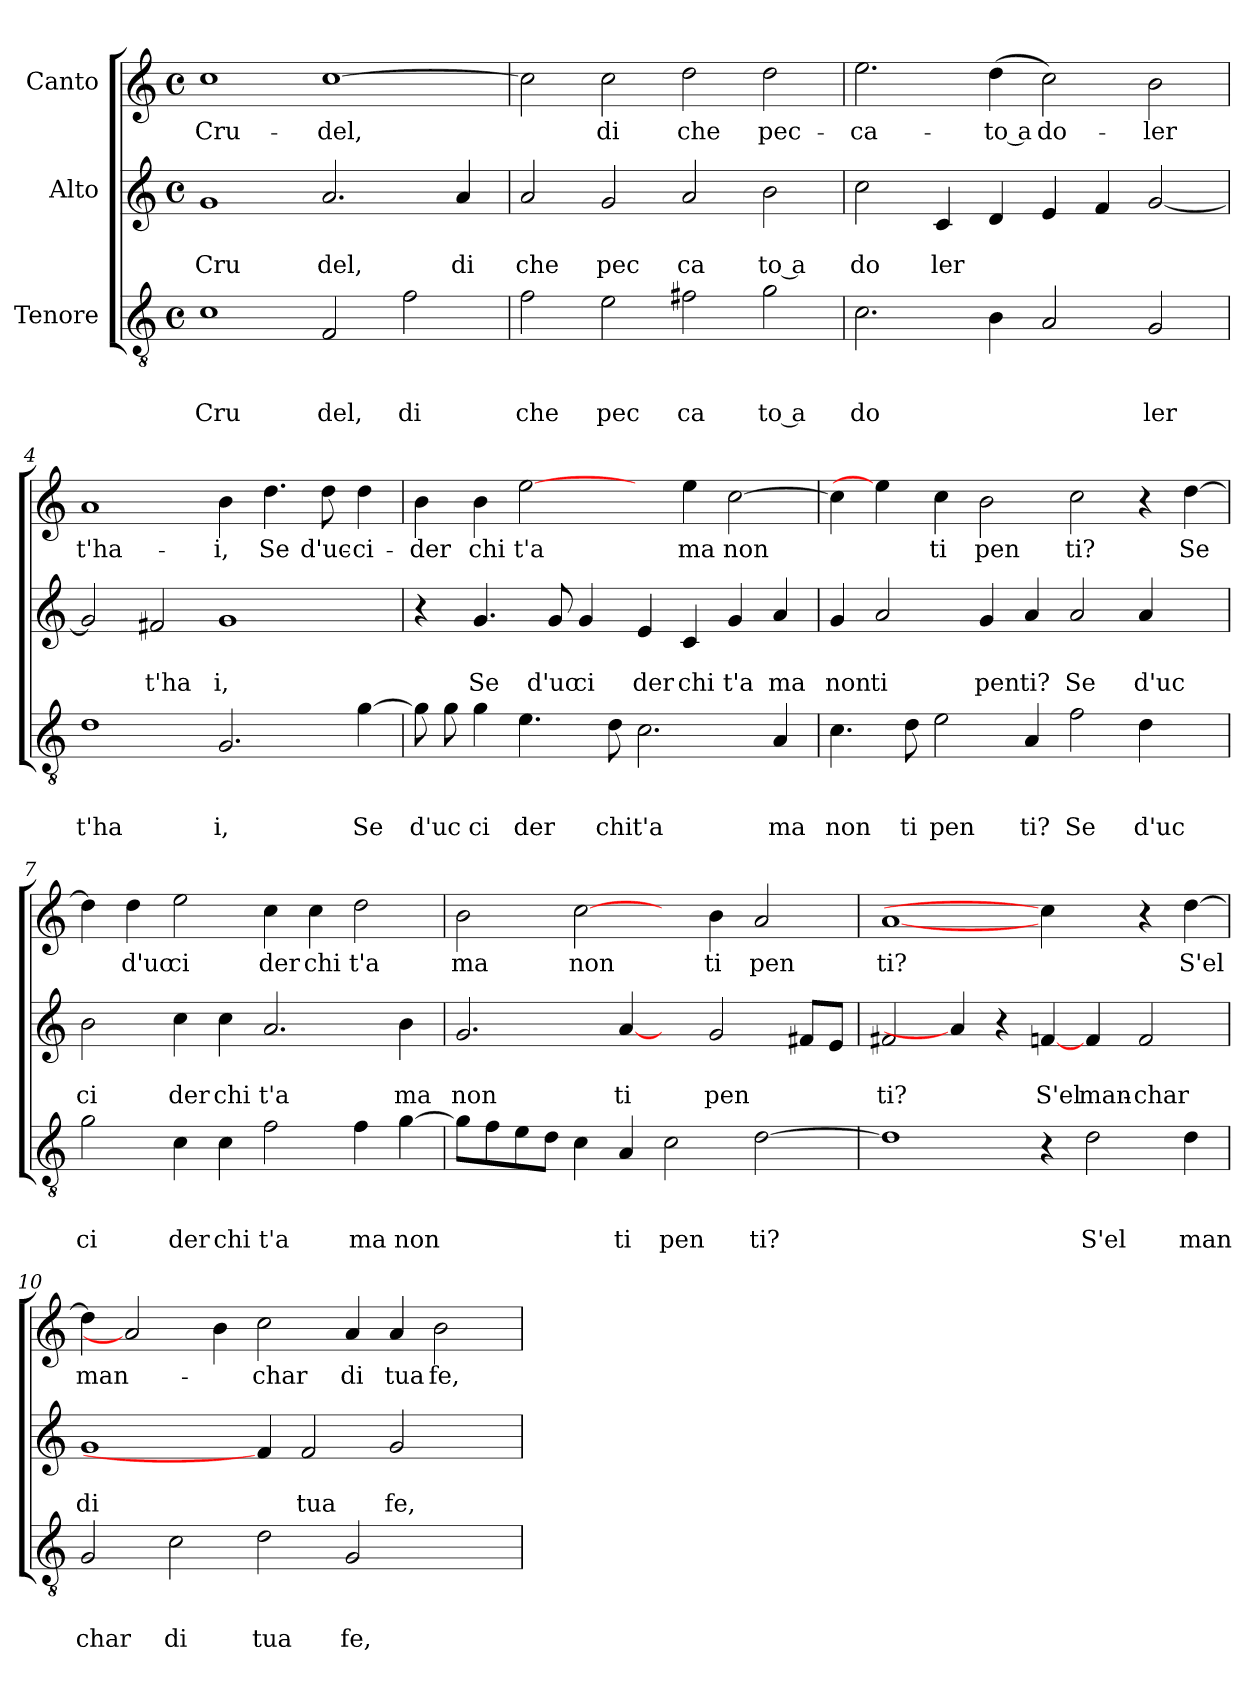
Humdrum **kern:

**kern	**text	**text	**text	**kern	**text	**text	**kern	**text
*part3	*part3	*part3	*part3	*part2	*part2	*part2	*part1	*part1
*staff3	*staff3	*staff3	*staff3	*staff2	*staff2	*staff2	*staff1	*staff1
*I"Tenore	*	*	*	*I"Alto	*	*	*I"Canto	*
*clefGv2	*	*	*	*clefG2	*	*	*clefG2	*
*k[]	*	*	*	*k[]	*	*	*k[]	*
*C:	*	*	*	*C:	*	*	*C:	*
*M4/4	*	*	*	*M4/4	*	*	*M4/4	*
*met(c)	*	*	*	*met(c)	*	*	*met(c)	*
=1	=1	=1	=1	=1	=1	=1	=1	=1
!	!	!	!LO:LY:b	!	!	!LO:LY:b	!	!LO:LY:b
1c	.	.	Cru	1g	.	Cru	1cc	Cru-
!	!	!	!LO:LY:b	!	!	!LO:LY:b	!	!LO:LY:b
2F/	.	.	del,	2.a/	.	del,	[>1cc	-del,
!	!	!	!LO:LY:b	!	!	!	!	!
2f\	.	.	di	.	.	.	.	.
!	!	!	!	!	!	!LO:LY:b	!	!
.	.	.	.	4a/	.	di	.	.
=2	=2	=2	=2	=2	=2	=2	=2	=2
!	!	!	!LO:LY:b	!	!	!LO:LY:b	!	!
2f\	.	.	che	2a/	.	che	2cc\]	.
!	!	!	!LO:LY:b	!	!	!LO:LY:b	!	!LO:LY:b
2e\	.	.	pec	2g/	.	pec	2cc\	di
!	!	!	!LO:LY:b	!	!	!LO:LY:b	!	!LO:LY:b
2f#X\	.	.	ca	2a/	.	ca	2dd\	che
!	!	!	!LO:LY:b:rj	!	!	!LO:LY:b:rj	!	!LO:LY:b
2g\	.	.	to a	2b\	.	to a	2dd\	pec-
=3	=3	=3	=3	=3	=3	=3	=3	=3
!	!	!	!LO:LY:b	!	!	!LO:LY:b	!	!LO:LY:b
2.c\	.	.	do	2cc\	.	do	2.ee\	-ca-
!	!	!	!	!	!	!LO:LY:b	!	!
.	.	.	.	4c/	.	ler	.	.
!	!	!	!	!	!	!	!	!LO:LY:b:rj
4B\	.	.	.	4d/	.	.	(<4dd\	-to a
!	!	!	!	!	!	!	!	!LO:LY:b
2A/	.	.	.	4e/	.	.	2cc\)	do-
.	.	.	.	4f/	.	.	.	.
!	!	!	!LO:LY:b	!	!	!	!	!LO:LY:b
2G/	.	.	ler	[<2g/	.	.	2b\	-ler
=4	=4	=4	=4	=4	=4	=4	=4	=4
!	!	!	!LO:LY:b	!	!	!	!	!LO:LY:b
1d	.	.	t'ha	2g/]	.	.	1a	t'ha-
!	!	!	!	!	!	!LO:LY:b	!	!
.	.	.	.	2f#/	.	t'ha	.	.
!	!	!	!LO:LY:b	!	!	!LO:LY:b	!	!LO:LY:b
2.G/	.	.	i,	1g	.	i,	4b\	-i,
!	!	!	!	!	!	!	!	!LO:LY:b
.	.	.	.	.	.	.	4.dd\	Se
!	!	!	!	!	!	!	!	!LO:LY:b
.	.	.	.	.	.	.	8dd\	d'uc-
!	!	!	!LO:LY:b	!	!	!	!	!LO:LY:b
[<4g\	.	.	Se	.	.	.	4dd\	-ci-
!!LO:LB:g=z
=5	=5	=5	=5	=5	=5	=5	=5	=5
!	!	!	!LO:LY:b	!	!	!	!	!LO:LY:b
8g\]	.	.	d'uc	4r	.	.	4b\	-der
8g\	.	.	.	.	.	.	.	.
!	!	!	!LO:LY:b	!	!	!LO:LY:b	!	!LO:LY:b
4g\	.	.	ci	4.g/	.	Se	4b\	chi
!	!	!	!LO:LY:b	!	!	!	!	!LO:LY:b
4.e\	.	.	der	.	.	.	[2ee\	t'a
!	!	!	!	!	!	!LO:LY:b	!	!
.	.	.	.	8g/	.	d'uc	.	.
!	!	!	!	!	!	!LO:LY:b	!	!
.	.	.	.	4g/	.	ci	.	.
!	!	!	!LO:LY:b	!	!	!	!	!
8d\	.	.	chi	.	.	.	.	.
!	!	!	!LO:LY:b	!	!	!LO:LY:b	!	!
2.c\	.	.	t'a	4e/	.	der	4ryy	.
!	!	!	!	!	!	!LO:LY:b	!	!LO:LY:b
.	.	.	.	4c/	.	chi	4ee\	ma
!	!	!	!	!	!	!LO:LY:b	!	!LO:LY:b
.	.	.	.	4g/	.	t'a	[>2cc\	non
!	!	!	!LO:LY:b	!	!	!LO:LY:b	!	!
4A/	.	.	ma	4a/	.	ma	.	.
=6	=6	=6	=6	=6	=6	=6	=6	=6
!	!	!	!LO:LY:b	!	!	!LO:LY:b	!	!
4.c\	.	.	non	4g/	.	non	4cc\]	.
!	!	!	!	!	!	!LO:LY:b	!	!
.	.	.	.	2a/	.	ti	4ee\]	.
!	!	!	!LO:LY:b	!	!	!	!	!
8d\	.	.	ti	.	.	.	.	.
!	!	!	!LO:LY:b	!	!	!	!	!LO:LY:b
2e\	.	.	pen	.	.	.	4cc\	ti
!	!	!	!	!	!	!LO:LY:b	!	!LO:LY:b
.	.	.	.	4g/	.	pen	2b\	pen
!	!	!	!LO:LY:b	!	!	!LO:LY:b	!	!
4A/	.	.	ti?	4a/	.	ti?	.	.
!	!	!	!LO:LY:b	!	!	!LO:LY:b	!	!LO:LY:b
2f\	.	.	Se	2a/	.	Se	2cc\	ti?
!	!	!	!LO:LY:b	!	!	!LO:LY:b	!	!
4d\	.	.	d'uc	4a/	.	d'uc	4r	.
!	!	!	!	!	!	!	!	!LO:LY:b
4ryy	.	.	.	4ryy	.	.	[>4dd\	Se
=7	=7	=7	=7	=7	=7	=7	=7	=7
!	!	!	!LO:LY:b	!	!	!LO:LY:b	!	!
2g\	.	.	ci	2b\	.	ci	4dd\]	.
!	!	!	!	!	!	!	!	!LO:LY:b
.	.	.	.	.	.	.	4dd\	d'uc
!	!	!	!LO:LY:b	!	!	!LO:LY:b	!	!LO:LY:b
4c\	.	.	der	4cc\	.	der	2ee\	ci
!	!	!	!LO:LY:b	!	!	!LO:LY:b	!	!
4c\	.	.	chi	4cc\	.	chi	.	.
!	!	!	!LO:LY:b	!	!	!LO:LY:b	!	!LO:LY:b
2f\	.	.	t'a	2.a/	.	t'a	4cc\	der
!	!	!	!	!	!	!	!	!LO:LY:b
.	.	.	.	.	.	.	4cc\	chi
!	!	!	!LO:LY:b	!	!	!	!	!LO:LY:b
4f\	.	.	ma	.	.	.	2dd\	t'a
!	!	!	!LO:LY:b	!	!	!LO:LY:b	!	!
[>4g\	.	.	non	4b\	.	ma	.	.
=8	=8	=8	=8	=8	=8	=8	=8	=8
!	!	!	!	!	!	!LO:LY:b	!	!LO:LY:b
8g\L]	.	.	.	2.g/	.	non	2b\	ma
8f\	.	.	.	.	.	.	.	.
8e\	.	.	.	.	.	.	.	.
8d\J	.	.	.	.	.	.	.	.
!	!	!	!	!	!	!	!	!LO:LY:b
4c\	.	.	.	.	.	.	[2cc\	non
!	!	!	!LO:LY:b	!	!	!LO:LY:b	!	!
4A/	.	.	ti	[4a/	.	ti	.	.
!	!	!	!LO:LY:b	!	!	!	!	!
2c\	.	.	pen	4ryy	.	.	4ryy	.
!	!	!	!	!	!	!LO:LY:b	!	!LO:LY:b
.	.	.	.	2g/	.	pen	4b\	ti
!	!	!	!LO:LY:b	!	!	!	!	!LO:LY:b
[<2d\	.	.	ti?	.	.	.	2a/	pen
.	.	.	.	8f#/L	.	.	.	.
.	.	.	.	8e/J	.	.	.	.
!!LO:LB:g=z
=9	=9	=9	=9	=9	=9	=9	=9	=9
!	!	!	!	!	!	!LO:LY:b	!	!LO:LY:b
1d]	.	.	.	2f#X/	.	ti?	[1a	ti?
.	.	.	.	4a/]	.	.	.	.
.	.	.	.	4r	.	.	.	.
!	!	!	!	!	!	!LO:LY:b	!	!
4r	.	.	.	[4fn/	.	S'el	4cc\]	.
!	!	!	!LO:LY:b	!	!	!LO:LY:b	!	!
2d\	.	.	S'el	4f/	.	man-	4ryy	.
!	!	!	!	!	!	!LO:LY:b	!	!
.	.	.	.	2f/	.	-char	4r	.
!	!	!	!LO:LY:b	!	!	!	!	!LO:LY:b
4d\	.	.	man	.	.	.	[>4dd\	S'el
=10	=10	=10	=10	=10	=10	=10	=10	=10
!	!	!	!LO:LY:b	!	!	!LO:LY:b	!	!LO:LY:b
2G/	.	.	char	1g	.	di	4dd\]	man-
.	.	.	.	.	.	.	2a]	.
!	!	!	!LO:LY:b	!	!	!	!	!
2c\	.	.	di	.	.	.	.	.
.	.	.	.	.	.	.	4b\	.
!	!	!	!LO:LY:b	!	!	!	!	!LO:LY:b
2d\	.	.	tua	4f/]	.	.	2cc\	-char
!	!	!	!	!	!	!LO:LY:b	!	!
.	.	.	.	2f/	.	tua	.	.
!	!	!	!LO:LY:b	!	!	!	!	!LO:LY:b
2G/	.	.	fe,	.	.	.	4a/	di
!	!	!	!	!	!	!LO:LY:b	!	!LO:LY:b
.	.	.	.	2g/	.	fe,	4a/	tua
!	!	!	!	!	!	!	!	!LO:LY:b
2ryy	.	.	.	.	.	.	2b\	fe,
.	.	.	.	4ryy	.	.	.	.
=	=	=	=	=	=	=	=	=
*-	*-	*-	*-	*-	*-	*-	*-	*-
